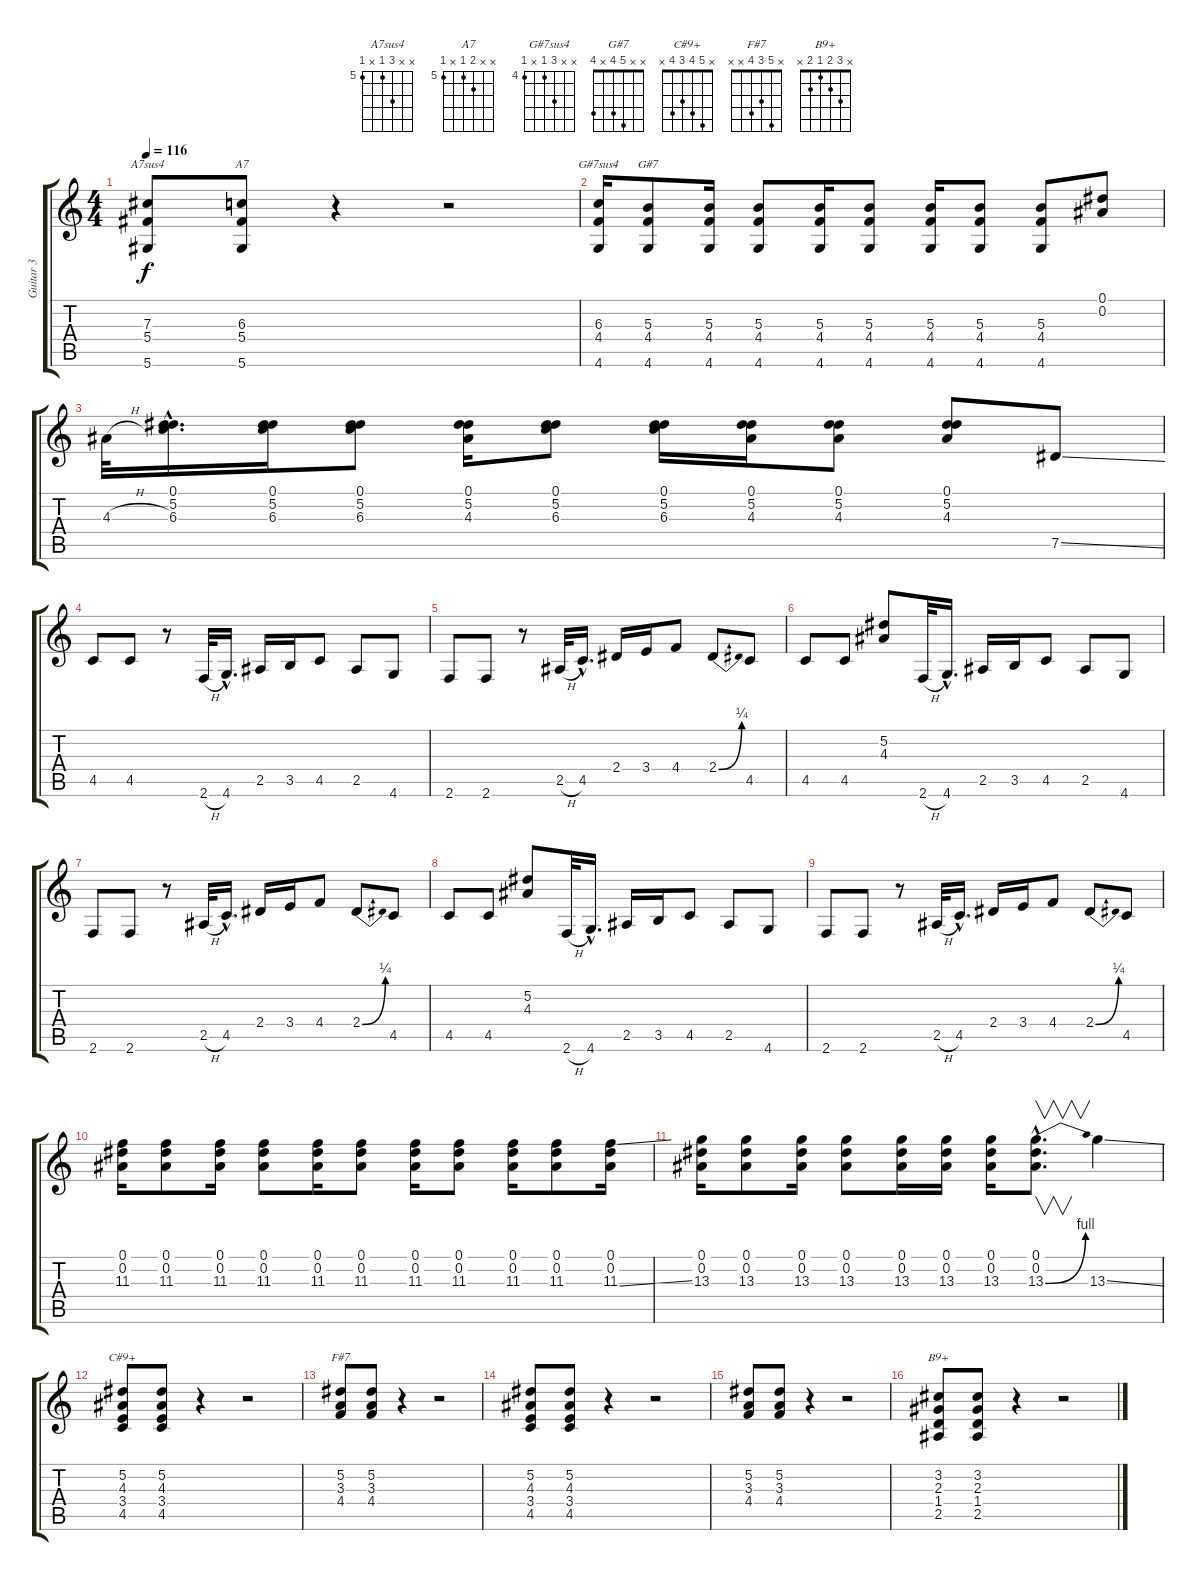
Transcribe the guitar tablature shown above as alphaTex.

\track ("Guitar 3" "Guitar 3") {instrument overdrivenguitar}
\staff {score tabs}
\tuning (Eb4 Bb3 Gb3 Db3 Ab2 Eb2) {hide}
\chord ("A7sus4" x x 7 5 x 5) {firstfret 5}
\chord ("A7" x x 6 5 x 5) {firstfret 5}
\chord ("G#7sus4" x x 6 4 x 4) {firstfret 4}
\chord ("G#7" x x 5 4 x 4)
\chord ("C#9+" x 5 4 3 4 x)
\chord ("F#7" x 5 3 4 x x)
\chord ("B9+" x 3 2 1 2 x)
\ts (4 4)
\tempo 116
\clef g2
\ks c
(7.3 5.4 5.6).8{ch "A7sus4" dy f} (6.3 5.4 5.6).8{ch "A7"} r.4 r.2 |
(6.3 4.4 4.6).16{ch "G#7sus4"} (5.3 4.4 4.6).8{ch "G#7"} (5.3 4.4 4.6).16 (5.3 4.4 4.6).8 (5.3 4.4 4.6).16 (5.3 4.4 4.6).8 (5.3 4.4 4.6).16 (5.3 4.4 4.6).8 (5.3 4.4 4.6).8 (0.1 0.2).8 |
4.3{h}.32 (0.1{hac} 5.2{hac} 6.3{hac}).16{d} (0.1 5.2 6.3).16 (0.1 5.2 6.3).8 (0.1 5.2 4.3).16 (0.1 5.2 6.3).8 (0.1 5.2 6.3).16 (0.1 5.2 4.3).16 (0.1 5.2 4.3).8 (0.1 5.2 4.3).8 7.5{ss}.8 |
4.5.8 4.5.8 r.8 2.6{h}.32 4.6{hac}.16{d} 2.5.16 3.5.16 4.5.8 2.5.8 4.6.8 |
2.6.8 2.6.8 r.8 2.5{h}.32 4.5{hac}.16{d} 2.4.16 3.4.16 4.4.8 2.4{be (bend 0 0 60 1)}.8 4.5.8 |
4.5.8 4.5.8 (5.2 4.3).8 2.6{h}.32 4.6{hac}.16{d} 2.5.16 3.5.16 4.5.8 2.5.8 4.6.8 |
2.6.8 2.6.8 r.8 2.5{h}.32 4.5{hac}.16{d} 2.4.16 3.4.16 4.4.8 2.4{be (bend 0 0 60 1)}.8 4.5.8 |
4.5.8 4.5.8 (5.2 4.3).8 2.6{h}.32 4.6{hac}.16{d} 2.5.16 3.5.16 4.5.8 2.5.8 4.6.8 |
2.6.8 2.6.8 r.8 2.5{h}.32 4.5{hac}.16{d} 2.4.16 3.4.16 4.4.8 2.4{be (bend 0 0 60 1)}.8 4.5.8 |
(0.1 0.2 11.3).16 (0.1 0.2 11.3).8 (0.1 0.2 11.3).16 (0.1 0.2 11.3).8 (0.1 0.2 11.3).16 (0.1 0.2 11.3).8 (0.1 0.2 11.3).16 (0.1 0.2 11.3).8 (0.1 0.2 11.3).16 (0.1 0.2 11.3).8 (0.1 0.2 11.3{ss}).16 |
(0.1 0.2 13.3).16 (0.1 0.2 13.3).8 (0.1 0.2 13.3).16 (0.1 0.2 13.3).8 (0.1 0.2 13.3).16 (0.1 0.2 13.3).16 (0.1 0.2 13.3).16 (0.1{hac} 0.2{hac} 13.3{be (bend 0 0 60 4) hac}).8{v d} 13.3{ss}.4 |
(5.2 4.3 3.4 4.5).8{ch "C#9+"} (5.2 4.3 3.4 4.5).8 r.4 r.2 |
(5.2 3.3 4.4).8{ch "F#7"} (5.2 3.3 4.4).8 r.4 r.2 |
(5.2 4.3 3.4 4.5).8 (5.2 4.3 3.4 4.5).8 r.4 r.2 |
(5.2 3.3 4.4).8 (5.2 3.3 4.4).8 r.4 r.2 |
(3.2 2.3 1.4 2.5).8{ch "B9+"} (3.2 2.3 1.4 2.5).8 r.4 r.2
